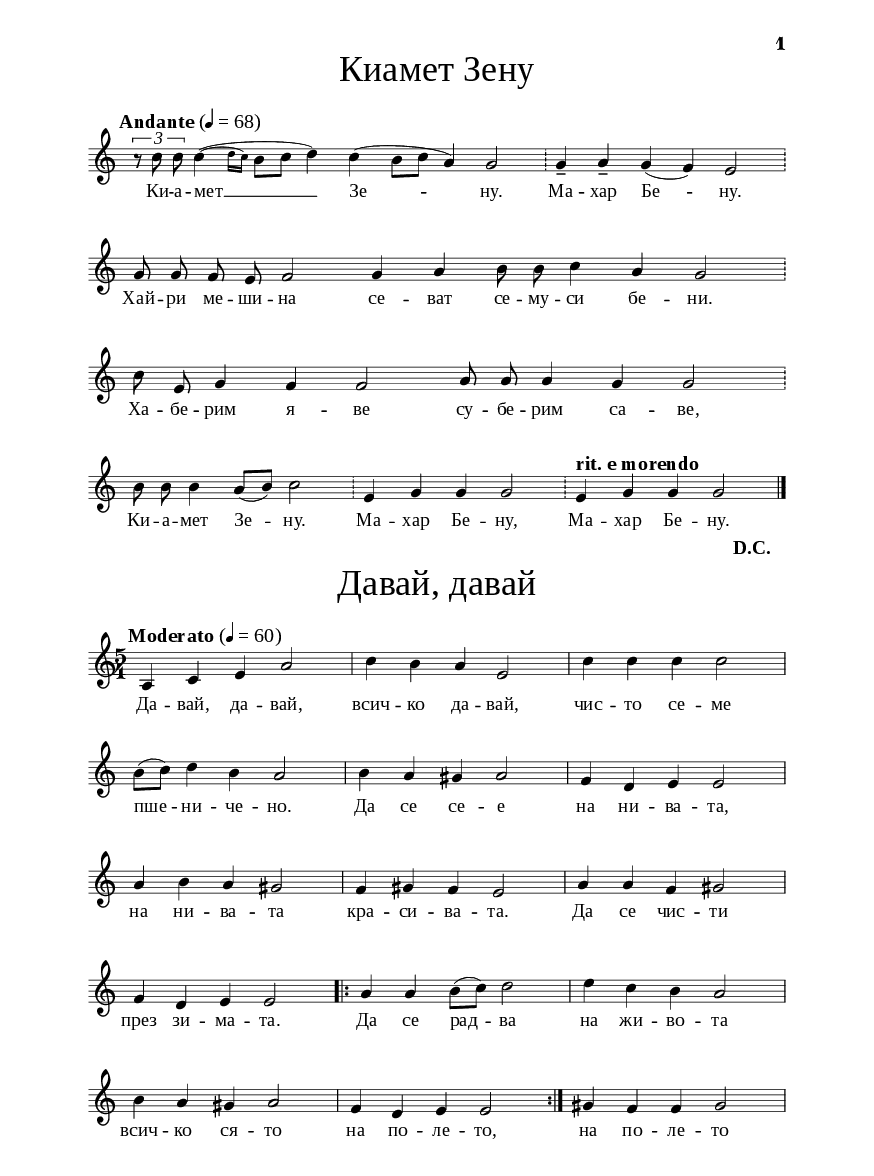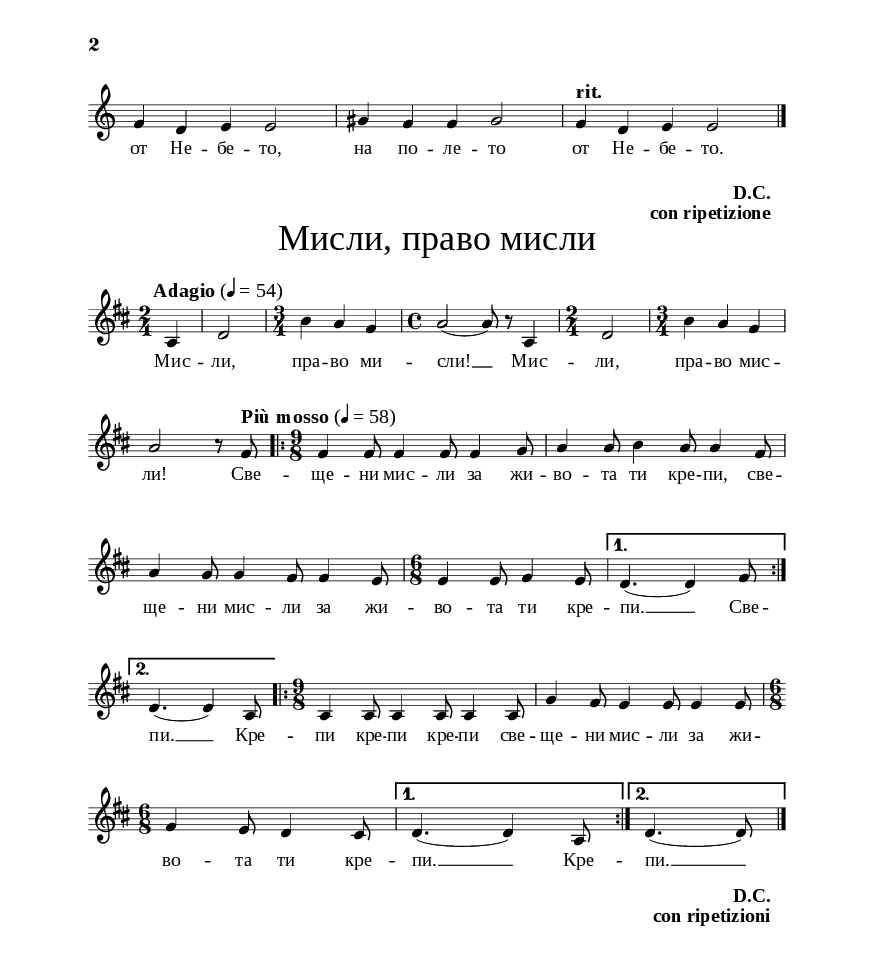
\version "2.24.4"

% include paper part and global functions
\include "include/globals.ily"

\bookpart {
  \label #'ref092_1
  \tocItem \markup "Киамет Зену"
  \include "include/bookpart-paper.ily"
  \score {
      \layout {
        indent = 0.0\cm % remove first line indentation
        ragged-last = ##f % do spread last line to fill the whole space
        \override Staff.BarLine.thick-thickness = #4 %make the end and repeat bars thiner
        \override Score.VoltaBracket.font-size = #-1.7 % make the repeat number fontsize smaller
        

        \context {
          \Score
          \omit BarNumber %remove bar numbers
          \override KeySignature.X-offset = #-1.2 % decrease keysigniture offset
          \override TimeSignature.X-offset = #-1.8 % decrease time signiture offset
          \override MetronomeMark.font-size = #1.5 % increase the tempo fontsize
          \override TupletNumber.font-size = #0.4 % increase the triol number

        } % context

        \context {
          % change staff size
          \Staff
          fontSize = #+0 % affects notes size only
          \override StaffSymbol.staff-space = #(magstep -3)
          \override StaffSymbol.thickness = #0.5
          \override BarLine.hair-thickness = #1
          %\override StaffSymbol.ledger-line-thickness = #'(0 . 0)
        }

        \context {
          % adjust space between staff and lyrics and between the two lyric lines
          \Lyrics
          \override VerticalAxisGroup.nonstaff-relatedstaff-spacing = #'((padding . 1))
          \override VerticalAxisGroup.nonstaff-nonstaff-spacing = #'((minimum-distance . 2))
          includeGraceNotes = ##t
        }
      } % layout

    \new Voice \absolute {
      \clef treble
      \key c \major
      \omit Score.TimeSignature
      \cadenzaOn % allows custom bar lines
      \override Staff.BarLine.gap = 0.5
      \tempoFunc "Andante" 4 "68"


      \autoBeamOff

      \tupletUp \tuplet 3/2 {r8 c'' c''8 }  c''4~ ( \slashedGrace { \stemDown d''16[c''16] \stemNeutral }  b'8[c''] d''4)  c''4 ( b'8 [c''] a'4 ) g'2 \bar"!"

      g'4 -- a' -- g' ( f' ) e'2 \bar"!" \break  g'8 g' f' e' f'2 g'4 a'4

      b'8 b' c''4 a' g'2 \bar"!" \break c''8 e' g'4 f' f'2  a'8 a' a'4 g' g'2 \bar"!" \break

      b'8 b' b'4 a'8 [( b' )] c''2 \bar"!" e'4 g' g' g'2 \bar"!" \tempo "rit. e morendo" e'4 g' g' g'2 \bar "|."

    }



    \addlyrics {
      Ки -- а -- мет __ Зе --  -- ну. Ма -- хар Бе  --  ну. Хай  --  ри ме  -- ши  --  на се  --
      ват се  -- му  -- си бе  -- ни. Ха -- бе -- рим я -- ве су  -- бе  -- рим са  -- ве,
      Ки -- а -- мет Зе --  -- ну. Ма -- хар Бе  --  ну, Ма -- хар Бе  --  ну.
    }

    \header {
      title = \titleFunc #'ref_desc_9 "Киамет Зену" "Kiamet Zenu"
    }

    \midi{}


  } % score
  \markup \dc-one "D.C."

  \label #'ref092_2
  \tocItem \markup "Давай, давай"
  \include "include/bookpart-paper.ily"
  \score {
      \layout {
        indent = 0.0\cm % remove first line indentation
        ragged-last = ##f % do spread last line to fill the whole space
        \override Staff.BarLine.thick-thickness = #4 %make the end and repeat bars thiner
        \override Score.VoltaBracket.font-size = #-1.7 % make the repeat number fontsize smaller
        

        \context {
          \Score
          \omit BarNumber %remove bar numbers
          \override KeySignature.X-offset = #-1.2 % decrease keysigniture offset
          \override TimeSignature.X-offset = #-1.8 % decrease time signiture offset
          \override MetronomeMark.font-size = #1.5 % increase the tempo fontsize
          \override TupletNumber.font-size = #0.4 % increase the triol number

        } % context

        \context {
          % change staff size
          \Staff
          fontSize = #+0 % affects notes size only
          \override StaffSymbol.staff-space = #(magstep -3)
          \override StaffSymbol.thickness = #0.5
          \override BarLine.hair-thickness = #1
          %\override StaffSymbol.ledger-line-thickness = #'(0 . 0)
        }

        \context {
          % adjust space between staff and lyrics and between the two lyric lines
          \Lyrics
          \override VerticalAxisGroup.nonstaff-relatedstaff-spacing = #'((padding . 1))
          \override VerticalAxisGroup.nonstaff-nonstaff-spacing = #'((minimum-distance . 2))
          includeGraceNotes = ##t
        }
      } % layout

    \new Voice \absolute  {
      \clef treble
      \key a \minor
      \time 5/4
      \tempoFunc "Moderato" 4 "60"

      a4 c' e' a'2 |c''4 b' a' e'2 | c''4 c'' c'' c''2 \break |

      b'8 ( c'' ) d''4 b' a'2 | b'4 a' gis' a'2 | f'4 d' e' e'2 \break |

      a'4 b' a' gis'2 | f'4 gis' f' e'2 | a'4 a' f' gis'2 \break |

      f'4 d' e' e'2  \bar ".|:"|

      a'4 a' b'8 ( c'' ) d''2 |  e''4 c'' b' a'2 \break | % 13

      b'4 a' gis' a'2 | f'4 d' e' e'2
      \bar ":|." | gis'4 f' f' gis'2 \break |

      f'4 d' e' e'2 | gis'4 f' f' gis'2 | \tempo "rit." f'4  d' e' e'2 | \bar "|."

    }



    \addlyrics {
      Да -- вай, да  -- вай, всич -- ко да -- вай,

      чис -- то се -- ме пше -- ни -- че -- но.

      Да се се -- е на ни -- ва -- та, на ни -- ва -- та кра -- си -- ва -- та.

      Да се чис -- ти през зи -- ма -- та.

      Да се рад -- ва на жи -- во -- та

      всич -- ко ся -- то на по -- ле -- то,

      на по -- ле -- то от Hе -- бе -- то,

      на по -- ле -- то от Hе -- бе -- то.

    }

    \header {
      title = \titleFunc #'ref_desc_8 "Давай, давай" "Davaj, davaj"
    }

    \midi{}

  } % score

  \markup \dc-two "D.C.""con ripetizione"

  \label #'ref093
  \tocItem \markup "Мисли, право мисли"
  \include "include/bookpart-paper.ily"
  \score {
      \layout {
        indent = 0.0\cm % remove first line indentation
        ragged-last = ##f % do spread last line to fill the whole space
        \override Staff.BarLine.thick-thickness = #4 %make the end and repeat bars thiner
        \override Score.VoltaBracket.font-size = #-1.7 % make the repeat number fontsize smaller
        

        \context {
          \Score
          \omit BarNumber %remove bar numbers
          \override KeySignature.X-offset = #-1.2 % decrease keysigniture offset
          \override TimeSignature.X-offset = #-1.8 % decrease time signiture offset
          \override MetronomeMark.font-size = #1.5 % increase the tempo fontsize
          \override TupletNumber.font-size = #0.4 % increase the triol number

        } % context

        \context {
          % change staff size
          \Staff
          fontSize = #+0 % affects notes size only
          \override StaffSymbol.staff-space = #(magstep -3)
          \override StaffSymbol.thickness = #0.5
          \override BarLine.hair-thickness = #1
          %\override StaffSymbol.ledger-line-thickness = #'(0 . 0)
        }

        \context {
          % adjust space between staff and lyrics and between the two lyric lines
          \Lyrics
          \override VerticalAxisGroup.nonstaff-relatedstaff-spacing = #'((padding . 1))
          \override VerticalAxisGroup.nonstaff-nonstaff-spacing = #'((minimum-distance . 2))
          includeGraceNotes = ##t
        }
      } % layout


    \new Voice \absolute  {
      \clef treble
      \key d \major
      \time 2/4
      \tempoFunc "Adagio" 4 "54"

      \partial 4
      \autoBeamOff

      a4 | d'2 | \time 3/4 b'4 a' fis' | \time 4/4 a'2 ( a'8 ) r8 a4 | \time 2/4 d'2 | \time 3/4 b'4 a'4 fis'4 \break

      a'2 r8

      \tempoFunc "Più mosso" 4 "58"
      fis'8 | \repeat volta 2 {
        \time 9/8 fis'4 fis'8 fis'4 fis'8 fis'4 g'8 | a'4 a'8 b'4 a'8 a'4 fis'8 | \break

        a'4 g'8 g'4 fis'8 fis'4 e'8 | \time 6/8 e'4 e'8 fis'4 e'8 |
      } \alternative {
        {d'4. (d'4 ) fis'8 \break}
        {d'4. (d'4) a8 }
      } \repeat volta 2 {
        \time 9/8 a4 a8 a4 a8 a4 a8 | g'4 fis'8 e'4 e'8 e'4 e'8 | \break

        \time 6/8  fis'4 e'8 d'4 cis'8 |
      } \alternative { { d'4. ( d'4 ) a8 } { d'4. ( d'8 ) } } \bar "|."

    }

    \addlyrics {
      Мис -- ли, пра -- во ми -- сли! __  Мис -- ли, пра -- во мис -- ли!

      Све -- ще -- ни мис -- ли за жи -- во -- та ти "кре-" -- пи, све -- ще -- ни мис -- ли за жи -- во -- та ти кре -- пи. __ Све -- пи. __  Кре -- пи кре -- пи

      кре -- пи све -- ще -- ни мис -- ли за жи -- во -- та ти кре -- пи. __  Кре -- пи. __
    }

    \header {
      title = \titleFunc #'ref_desc_10 "Мисли, право мисли" "Misli, pravo misli"
    }

    \midi{}

  } % score

  \markup \dc-two "D.C.""con ripetizioni"

} % bookpart
